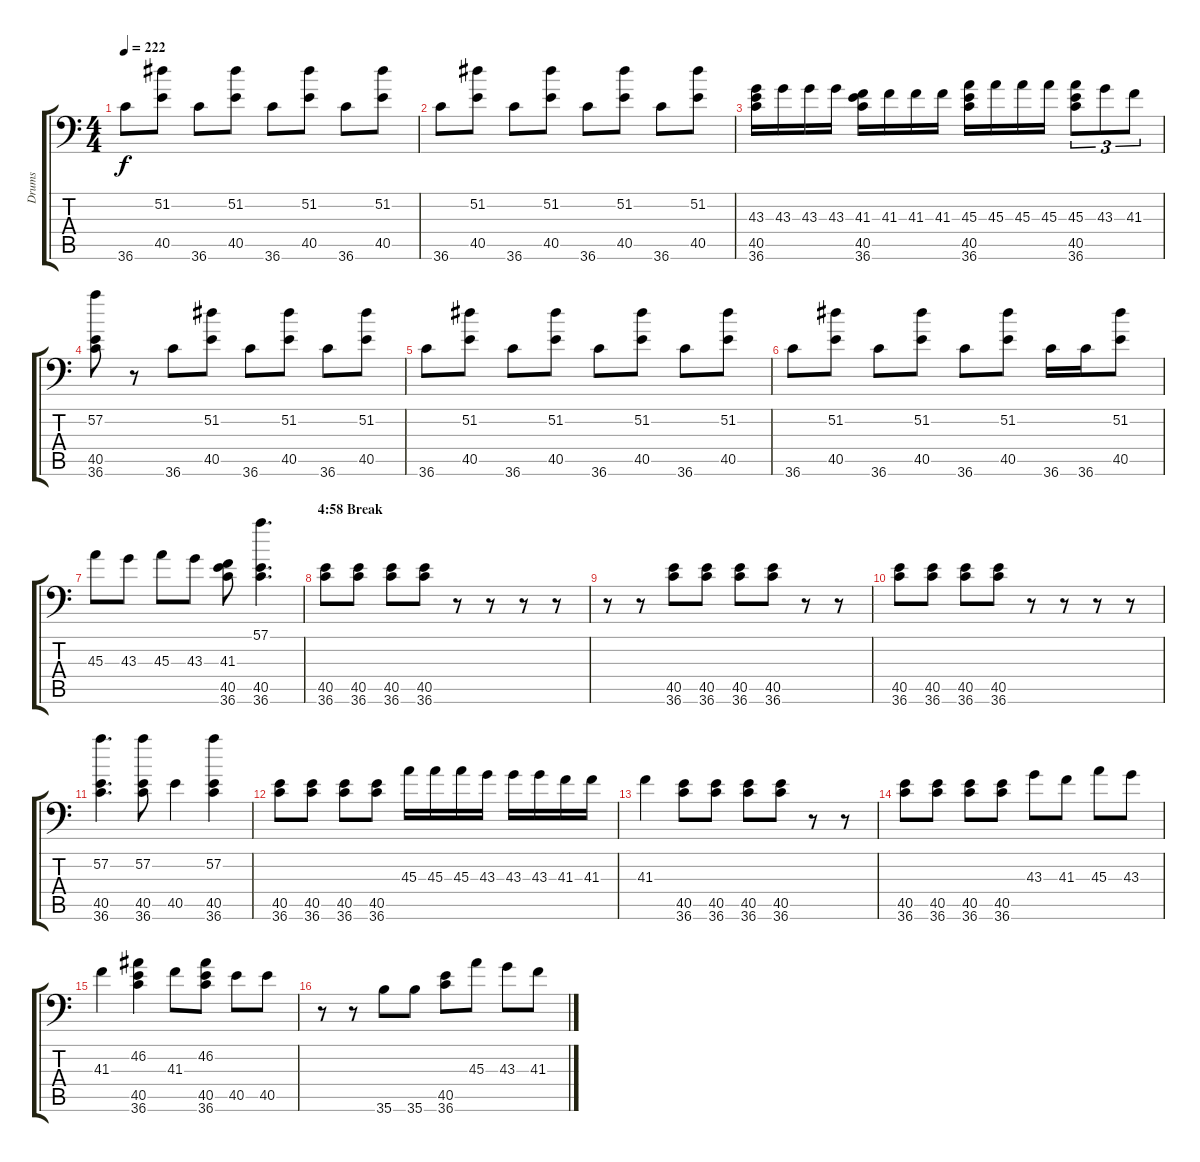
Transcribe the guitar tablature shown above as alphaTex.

\track ("Drums" "Drums") {instrument acousticgrandpiano}
\staff {score tabs}
\tuning (C-1 C-1 C-1 C-1 C-1 C-1) {hide}
\ts (4 4)
\tempo 222
\clef f4
\ks c
36.6.8{dy f} (51.2 40.5).8 36.6.8 (51.2 40.5).8 36.6.8 (51.2 40.5).8 36.6.8 (51.2 40.5).8 |
36.6.8 (51.2 40.5).8 36.6.8 (51.2 40.5).8 36.6.8 (51.2 40.5).8 36.6.8 (51.2 40.5).8 |
(43.3 40.5 36.6).16 43.3.16 43.3.16 43.3.16 (41.3 40.5 36.6).16 41.3.16 41.3.16 41.3.16 (45.3 40.5 36.6).16 45.3.16 45.3.16 45.3.16 (45.3 40.5 36.6).8{tu (3 2)} 43.3.8{tu (3 2)} 41.3.8{tu (3 2)} |
(57.2 40.5 36.6).8 r.8 36.6.8 (51.2 40.5).8 36.6.8 (51.2 40.5).8 36.6.8 (51.2 40.5).8 |
36.6.8 (51.2 40.5).8 36.6.8 (51.2 40.5).8 36.6.8 (51.2 40.5).8 36.6.8 (51.2 40.5).8 |
36.6.8 (51.2 40.5).8 36.6.8 (51.2 40.5).8 36.6.8 (51.2 40.5).8 36.6.16 36.6.16 (51.2 40.5).8 |
45.3.8 43.3.8 45.3.8 43.3.8 (41.3 40.5 36.6).8 (57.1 40.5 36.6).4{d} |
\section ("" "4:58 Break")
(40.5 36.6).8 (40.5 36.6).8 (40.5 36.6).8 (40.5 36.6).8 r.8 r.8 r.8 r.8 |
r.8 r.8 (40.5 36.6).8 (40.5 36.6).8 (40.5 36.6).8 (40.5 36.6).8 r.8 r.8 |
(40.5 36.6).8 (40.5 36.6).8 (40.5 36.6).8 (40.5 36.6).8 r.8 r.8 r.8 r.8 |
(57.2 40.5 36.6).4{d} (57.2 40.5 36.6).8 40.5.4 (57.2 40.5 36.6).4 |
(40.5 36.6).8 (40.5 36.6).8 (40.5 36.6).8 (40.5 36.6).8 45.3.16 45.3.16 45.3.16 43.3.16 43.3.16 43.3.16 41.3.16 41.3.16 |
41.3.4 (40.5 36.6).8 (40.5 36.6).8 (40.5 36.6).8 (40.5 36.6).8 r.8 r.8 |
(40.5 36.6).8 (40.5 36.6).8 (40.5 36.6).8 (40.5 36.6).8 43.3.8 41.3.8 45.3.8 43.3.8 |
41.3.4 (46.2 40.5 36.6).4 41.3.8 (46.2 40.5 36.6).8 40.5.8 40.5.8 |
r.8 r.8 35.6.8 35.6.8 (40.5 36.6).8 45.3.8 43.3.8 41.3.8
